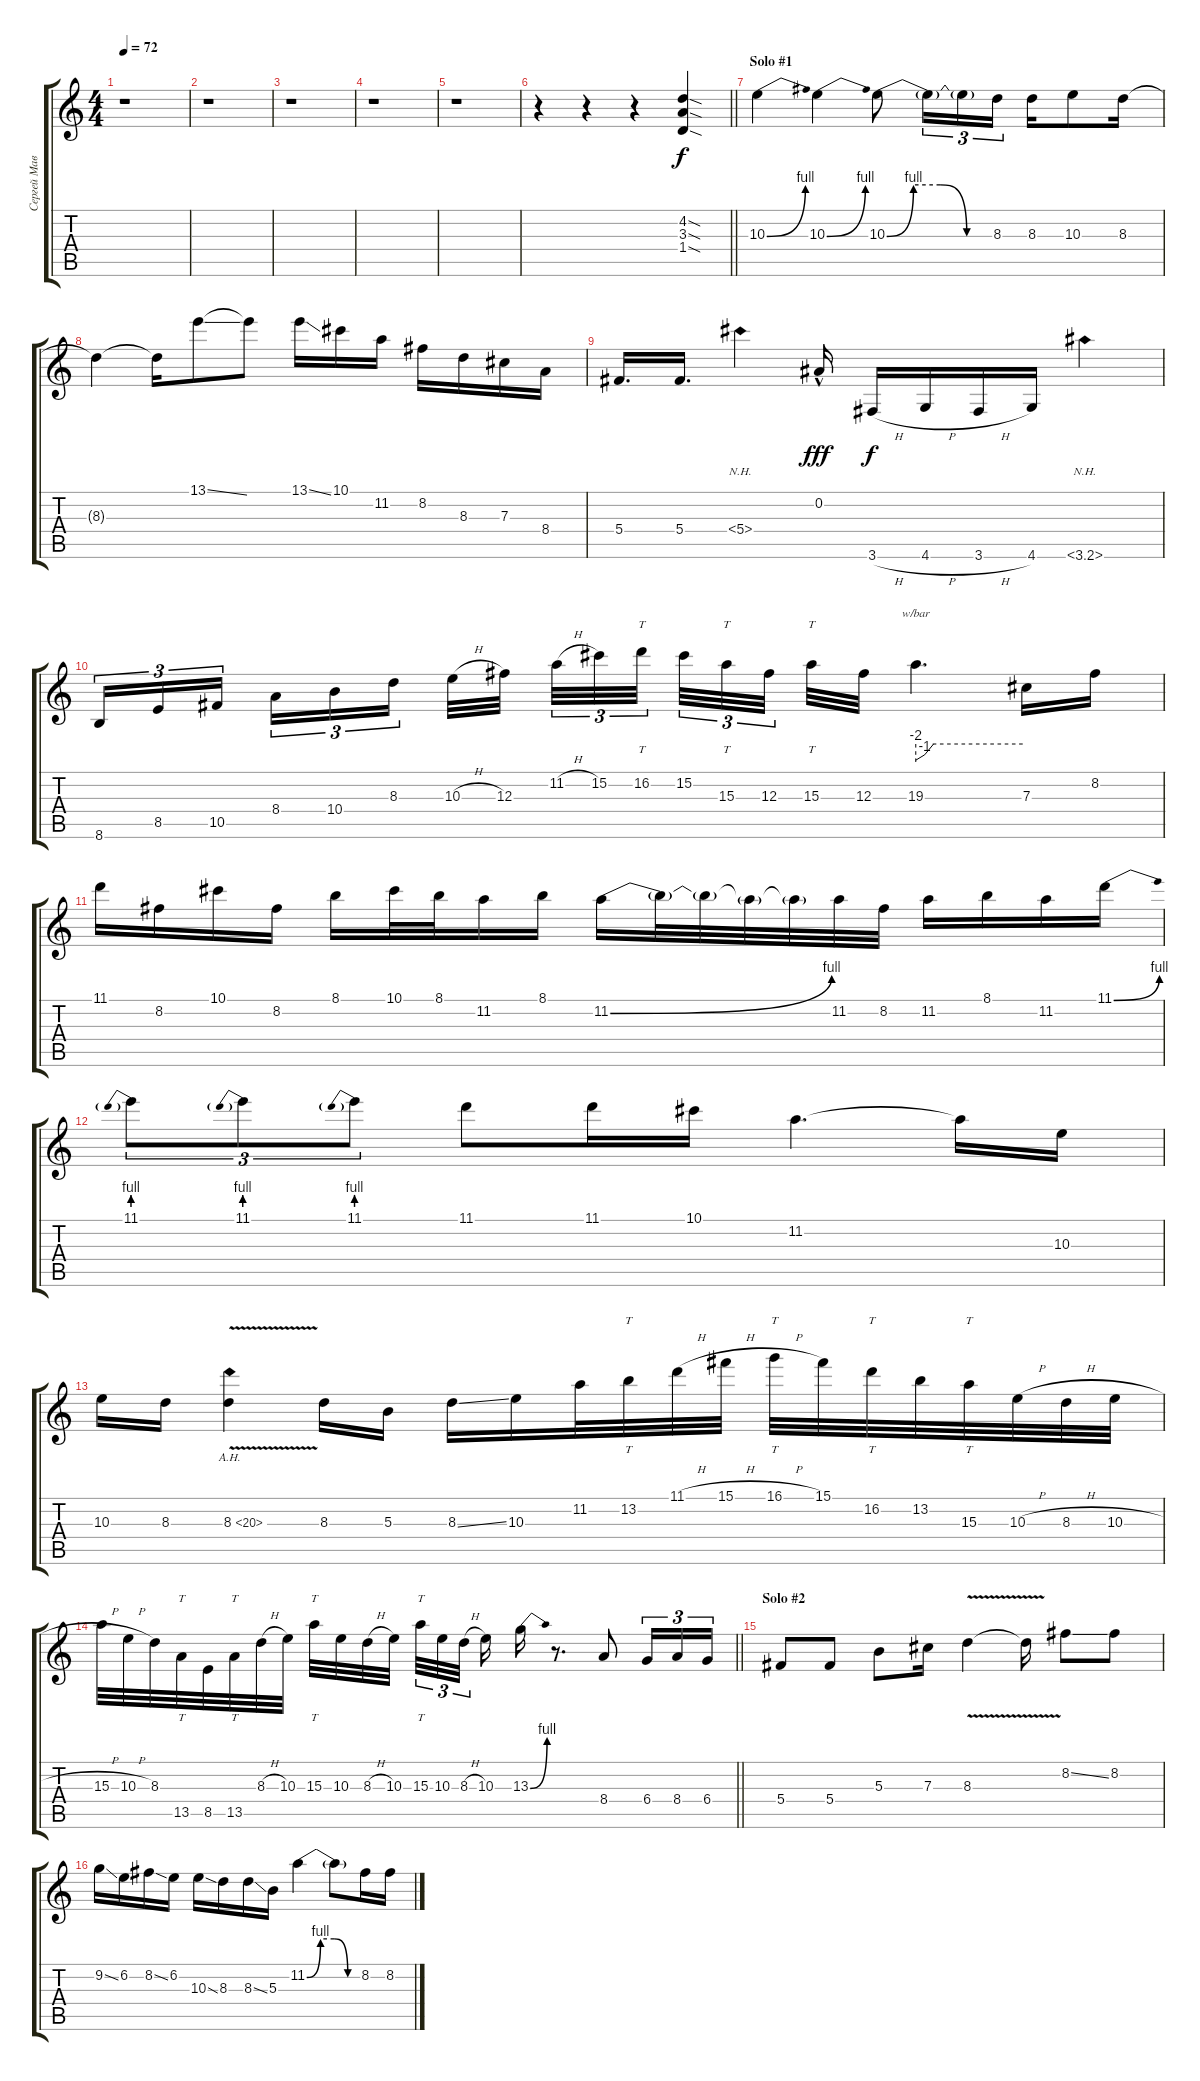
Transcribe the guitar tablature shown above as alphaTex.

\track ("Сергей Маврин (Solo)" "Сергей Мав") {instrument distortionguitar}
\staff {score tabs}
\tuning (Eb4 Bb3 Gb3 Db3 Ab2 Eb2) {hide}
\ts (4 4)
\tempo 72
\clef g2
\ks c
r.1{dy f} |
r.1 |
r.1 |
r.1 |
r.1 |
\barLineRight lightlight
r.4 r.4 r.4 (4.2{sod} 3.3{sod} 1.4{sod}).4{volume 16} |
\section ("" "Solo #1")
10.3{be (bend 0 0 60 4)}.4 10.3{be (bend 0 0 60 4)}.4 10.3{be (custom 0 0 15 4 30 4 45 0 60 0)}.8 10.3{t}.16{tu (3 2)} 10.3{t}.16{tu (3 2)} 8.3.16{tu (3 2)} 8.3.16 10.3.8 8.3.16 |
8.3{t}.4 8.3{t}.16 13.1{ss}.8 13.1{t}.8 13.1{ss}.16 10.1.16 11.2.16 8.2.16 8.3.16 7.3.16 8.4.16 |
5.4.16{d} 5.4.16{d} 5.4{nh}.4 0.2{hac}.16{dy fff instrument guitarfretnoise} 3.6{h}.16{dy f instrument distortionguitar} 4.6{h}.16 3.6{h}.16 4.6.16 3.6{nh}.4 |
8.6.16{tu (3 2)} 8.5.16{tu (3 2)} 10.5.16{tu (3 2) beam splitsecondary} 8.4.16{tu (3 2)} 10.4.16{tu (3 2)} 8.3.16{tu (3 2)} 10.3{h}.32 12.3.32{beam splitsecondary} 11.2{h}.32{tu (3 2)} 15.2.32{tu (3 2)} 16.2.32{tt tu (3 2) beam splitsecondary} 15.2.32{tu (3 2)} 15.3.32{tt tu (3 2)} 12.3.32{tu (3 2) beam splitsecondary} 15.3.32{tt} 12.3.32 19.3.4{d tbe (custom default 0 -8 5 -4 10 0 60 0)} 7.3.16 8.2.16 |
11.1.16 8.2.16 10.1.16 8.2.16 8.1.16 10.1.32 8.1.32 11.2.16 8.1.16 11.2{be (bend 0 0 60 4)}.16 11.2{t}.32 11.2{t}.32 11.2{t}.32 11.2{t}.32 11.2.32 8.2.32 11.2.16 8.1.16 11.2.16 11.1{be (bend 0 0 60 4)}.16 |
11.1{be (prebend 0 4 60 4)}.8{tu (3 2)} 11.1{be (prebend 0 4 60 4)}.8{tu (3 2)} 11.1{be (prebend 0 4 60 4)}.8{tu (3 2)} 11.1.8 11.1.16 10.1.16 11.2.4{d} 11.2{t}.16 10.3.16 |
10.3.16 8.3.16 8.3{ah 12 v}.4 8.3.16 5.3.16 8.3{ss}.16 10.3.16 11.2.32 13.2.32{tt} 11.1{h}.32 15.1{h}.32 16.1{h}.32{tt} 15.1.32 16.2.32{tt} 13.2.32 15.3.32{tt} 10.3{h}.32 8.3{h}.32 10.3{h}.32 |
\barLineRight lightlight
15.3{h}.32 10.3{h}.32 8.3.32 13.5.32{tt} 8.5.32 13.5.32{tt} 8.3{h}.32 10.3.32 15.3.32{tt} 10.3.32 8.3{h}.32 10.3.32{beam splitsecondary} 15.3.32{tt tu (3 2)} 10.3.32{tu (3 2)} 8.3{h}.32{tu (3 2) beam splitsecondary} 10.3.16 13.3{be (bend 0 0 60 4)}.16 r.8{d} 8.4.8 6.4.16{tu (3 2)} 8.4.16{tu (3 2)} 6.4.16{tu (3 2)} |
\section ("" "Solo #2")
5.4.8 5.4.8 5.3.8 7.3.16 8.3{v}.4 8.3{t}.16 8.2{ss}.8 8.2.8 |
9.2{ss}.16 6.2.16 8.2{ss}.16 6.2.16 10.3{ss}.16 8.3.16 8.3{ss}.16 5.3.16 11.2{be (custom 0 0 15 4 30 4 45 0 60 0)}.4 11.2{t}.8 8.2.16 8.2.16
